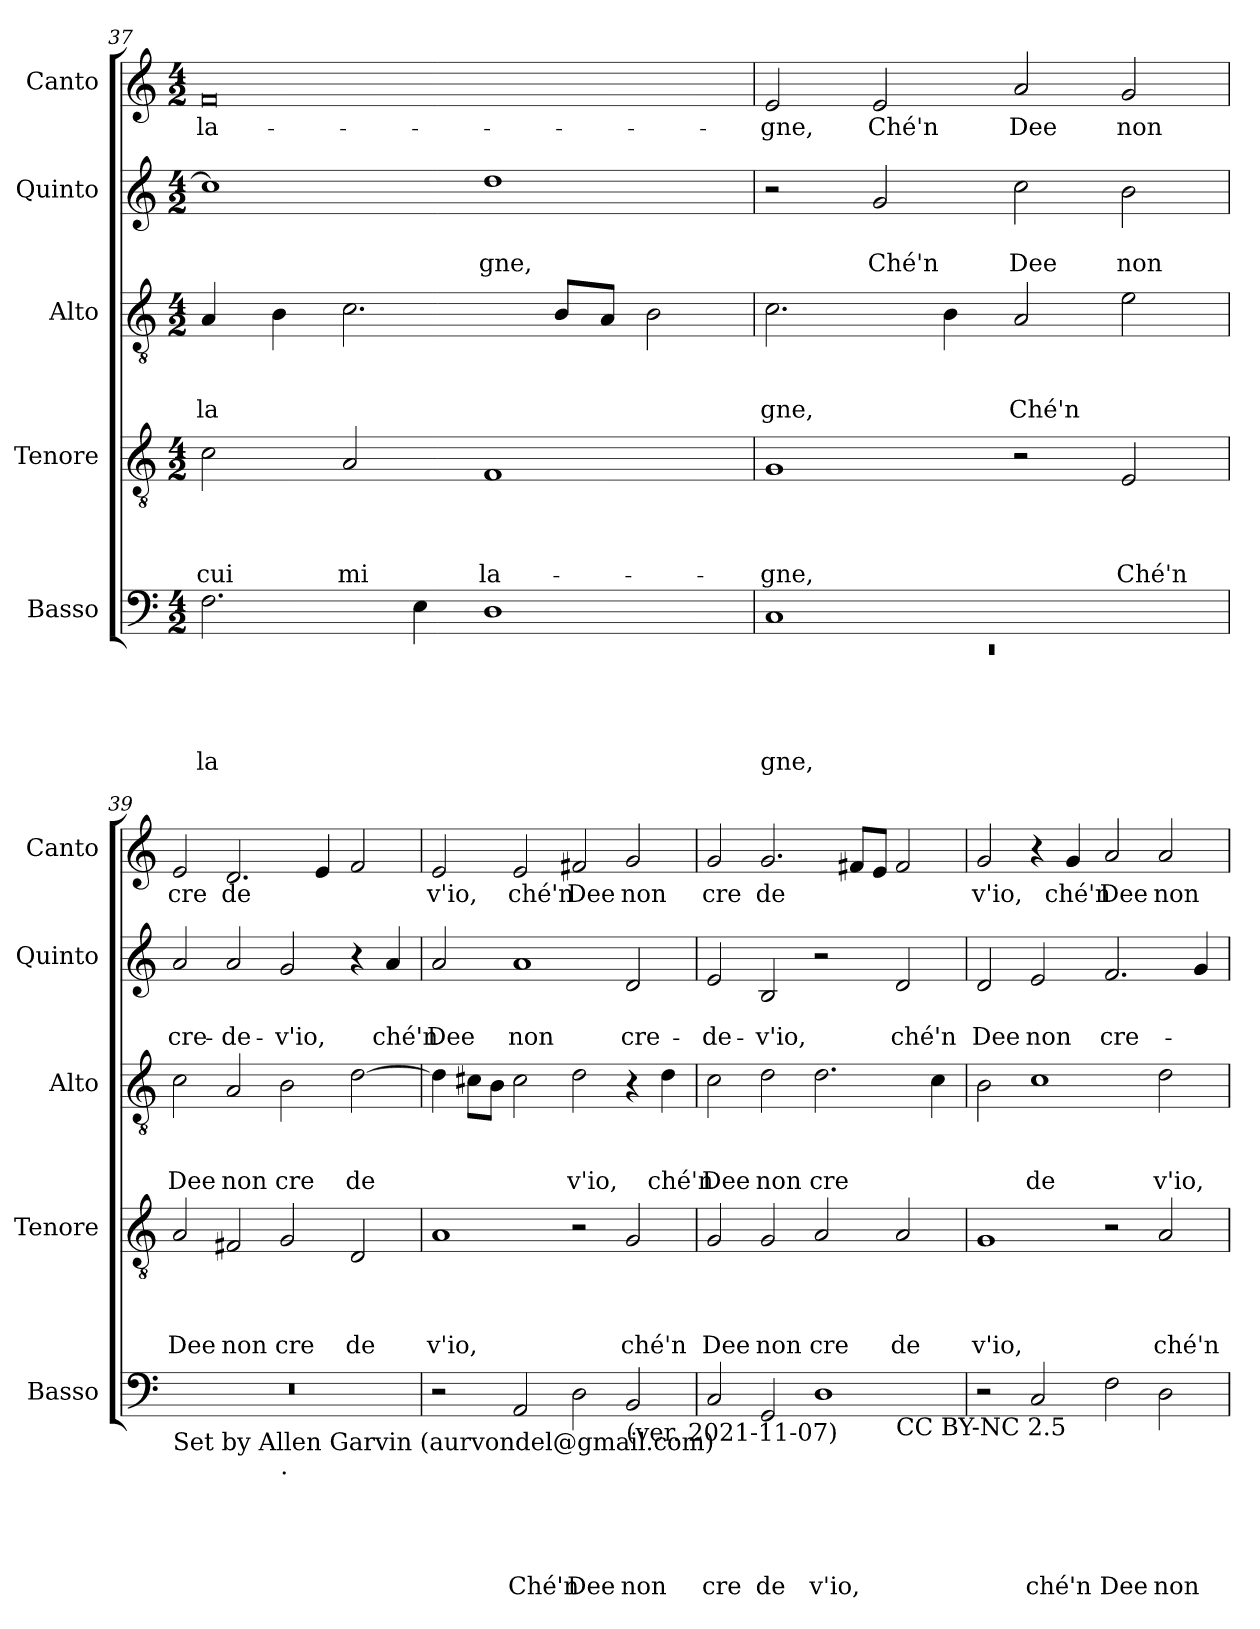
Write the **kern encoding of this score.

**kern	**text	**text	**text	**text	**text	**kern	**text	**text	**text	**text	**kern	**text	**text	**text	**kern	**text	**text	**kern	**text
*part5	*part5	*part5	*part5	*part5	*part5	*part4	*part4	*part4	*part4	*part4	*part3	*part3	*part3	*part3	*part2	*part2	*part2	*part1	*part1
*staff5	*staff5	*staff5	*staff5	*staff5	*staff5	*staff4	*staff4	*staff4	*staff4	*staff4	*staff3	*staff3	*staff3	*staff3	*staff2	*staff2	*staff2	*staff1	*staff1
*I"Basso	*	*	*	*	*	*I"Tenore	*	*	*	*	*I"Alto	*	*	*	*I"Quinto	*	*	*I"Canto	*
*I'Basso	*	*	*	*	*	*I'Tenore	*	*	*	*	*I'Alto	*	*	*	*I'Quinto	*	*	*I'Canto	*
*clefF4	*	*	*	*	*	*clefGv2	*	*	*	*	*clefGv2	*	*	*	*clefG2	*	*	*clefG2	*
*k[]	*	*	*	*	*	*k[]	*	*	*	*	*k[]	*	*	*	*k[]	*	*	*k[]	*
*C:	*	*	*	*	*	*C:	*	*	*	*	*C:	*	*	*	*C:	*	*	*C:	*
*M4/2	*	*	*	*	*	*M4/2	*	*	*	*	*M4/2	*	*	*	*M4/2	*	*	*M4/2	*
=37	=37	=37	=37	=37	=37	=37	=37	=37	=37	=37	=37	=37	=37	=37	=37	=37	=37	=37	=37
!	!	!	!	!	!LO:LY:b	!	!	!	!	!LO:LY:b	!	!	!	!LO:LY:b	!	!	!	!	!LO:LY:b
2.F\	.	.	.	.	la	2c\	.	.	.	cui	4A/	.	.	la	1cc]	.	.	0f	la-
.	.	.	.	.	.	.	.	.	.	.	4B\	.	.	.	.	.	.	.	.
!	!	!	!	!	!	!	!	!	!	!LO:LY:b	!	!	!	!	!	!	!	!	!
.	.	.	.	.	.	2A/	.	.	.	mi	2.c\	.	.	.	.	.	.	.	.
4E\	.	.	.	.	.	.	.	.	.	.	.	.	.	.	.	.	.	.	.
!	!	!	!	!	!	!	!	!	!	!LO:LY:b	!	!	!	!	!	!	!LO:LY:b	!	!
1D	.	.	.	.	.	1F	.	.	.	la-	.	.	.	.	1dd	.	-gne,	.	.
.	.	.	.	.	.	.	.	.	.	.	8B/L	.	.	.	.	.	.	.	.
.	.	.	.	.	.	.	.	.	.	.	8A/J	.	.	.	.	.	.	.	.
.	.	.	.	.	.	.	.	.	.	.	2B\	.	.	.	.	.	.	.	.
!!LO:LB:g=z
=38	=38	=38	=38	=38	=38	=38	=38	=38	=38	=38	=38	=38	=38	=38	=38	=38	=38	=38	=38
*^	*	*	*	*	*	*	*	*	*	*	*	*	*	*	*	*	*	*	*
!	!LO:N:vis=1	!	!	!	!	!LO:LY:b	!	!	!	!	!LO:LY:b	!	!	!	!LO:LY:b	!	!	!	!	!LO:LY:b
1C	0rEE	.	.	.	.	gne,	1G	.	.	.	-gne,	2.c\	.	.	gne,	2r	.	.	2e/	-gne,
!	!	!	!	!	!	!	!	!	!	!	!	!	!	!	!	!	!	!LO:LY:b	!	!LO:LY:b
.	.	.	.	.	.	.	.	.	.	.	.	.	.	.	.	2g/	.	Ché'n	2e/	Ché'n
.	.	.	.	.	.	.	.	.	.	.	.	4B\	.	.	.	.	.	.	.	.
!	!	!	!	!	!	!	!	!	!	!	!	!	!	!	!LO:LY:b	!	!	!LO:LY:b	!	!LO:LY:b
1ryy	.	.	.	.	.	.	2r	.	.	.	.	2A/	.	.	Ché'n	2cc\	.	Dee	2a/	Dee
!	!	!	!	!	!	!	!	!	!	!	!LO:LY:b	!	!	!	!	!	!	!LO:LY:b	!	!LO:LY:b
.	.	.	.	.	.	.	2E/	.	.	.	Ché'n	2e\	.	.	.	2b\	.	non	2g/	non
=39	=39	=39	=39	=39	=39	=39	=39	=39	=39	=39	=39	=39	=39	=39	=39	=39	=39	=39	=39	=39
!LO:TX:b:t=Set by Allen Garvin (aurvondel@gmail.com)	!	!	!	!	!	!	!	!	!	!	!	!	!	!	!	!	!	!	!	!
!	!	!	!	!	!	!	!	!	!	!	!LO:LY:b	!	!	!	!LO:LY:b	!	!	!LO:LY:b	!	!LO:LY:b
0r	1ryy	.	.	.	.	.	2A/	.	.	.	Dee	2c\	.	.	Dee	2a/	.	cre-	2e/	cre
!	!	!	!	!	!	!	!	!	!	!	!LO:LY:b	!	!	!	!LO:LY:b	!	!	!LO:LY:b	!	!LO:LY:b
.	.	.	.	.	.	.	2F#X/	.	.	.	non	2A/	.	.	non	2a/	.	-de-	2.d/	de
!	!LO:TX:b:t=.	!	!	!	!	!	!	!	!	!	!	!	!	!	!	!	!	!	!	!
!	!	!	!	!	!	!	!	!	!	!	!LO:LY:b	!	!	!	!LO:LY:b	!	!	!LO:LY:b	!	!
.	1ryy	.	.	.	.	.	2G/	.	.	.	cre	2B\	.	.	cre	2g/	.	-v'io,	.	.
.	.	.	.	.	.	.	.	.	.	.	.	.	.	.	.	.	.	.	4e/	.
!	!	!	!	!	!	!	!	!	!	!	!LO:LY:b	!	!	!	!LO:LY:b	!	!	!	!	!
.	.	.	.	.	.	.	2D/	.	.	.	de	[>2d\	.	.	de	4r	.	.	2f/	.
!	!	!	!	!	!	!	!	!	!	!	!	!	!	!	!	!	!	!LO:LY:b	!	!
.	.	.	.	.	.	.	.	.	.	.	.	.	.	.	.	4a/	.	ché'n	.	.
=40	=40	=40	=40	=40	=40	=40	=40	=40	=40	=40	=40	=40	=40	=40	=40	=40	=40	=40	=40	=40
!	!	!	!	!	!	!	!	!	!	!	!LO:LY:b	!	!	!	!	!	!	!LO:LY:b	!	!LO:LY:b
*v	*v	*	*	*	*	*	*	*	*	*	*	*	*	*	*	*	*	*	*	*
2r	.	.	.	.	.	1A	.	.	.	v'io,	4d\]	.	.	.	2a/	.	Dee	2e/	v'io,
.	.	.	.	.	.	.	.	.	.	.	8c#\L	.	.	.	.	.	.	.	.
.	.	.	.	.	.	.	.	.	.	.	8B\J	.	.	.	.	.	.	.	.
!	!	!	!	!	!LO:LY:b	!	!	!	!	!	!	!	!	!	!	!	!LO:LY:b	!	!LO:LY:b
2AA/	.	.	.	.	Ché'n	.	.	.	.	.	2c#\	.	.	.	1a	.	non	2e/	ché'n
!	!	!	!	!	!LO:LY:b	!	!	!	!	!	!	!	!	!LO:LY:b	!	!	!	!	!LO:LY:b
2D\	.	.	.	.	Dee	2r	.	.	.	.	2d\	.	.	v'io,	.	.	.	2f#X/	Dee
!LO:TX:b:t=(ver. 2021-11-07)	!	!	!	!	!	!	!	!	!	!	!	!	!	!	!	!	!	!	!
!	!	!	!	!	!LO:LY:b	!	!	!	!	!LO:LY:b	!	!	!	!	!	!	!LO:LY:b	!	!LO:LY:b
2BB/	.	.	.	.	non	2G/	.	.	.	ché'n	4r	.	.	.	2d/	.	cre-	2g/	non
!	!	!	!	!	!	!	!	!	!	!	!	!	!	!LO:LY:b	!	!	!	!	!
.	.	.	.	.	.	.	.	.	.	.	4d\	.	.	ché'n	.	.	.	.	.
=41	=41	=41	=41	=41	=41	=41	=41	=41	=41	=41	=41	=41	=41	=41	=41	=41	=41	=41	=41
!	!	!	!	!	!LO:LY:b	!	!	!	!	!LO:LY:b	!	!	!	!LO:LY:b	!	!	!LO:LY:b	!	!LO:LY:b
*^	*	*	*	*	*	*	*	*	*	*	*	*	*	*	*	*	*	*	*
2C/	1.ryy	.	.	.	.	cre	2G/	.	.	.	Dee	2c\	.	.	Dee	2e/	.	-de-	2g/	cre
!	!	!	!	!	!	!LO:LY:b	!	!	!	!	!LO:LY:b	!	!	!	!LO:LY:b	!	!	!LO:LY:b	!	!LO:LY:b
2GG/	.	.	.	.	.	de	2G/	.	.	.	non	2d\	.	.	non	2B/	.	-v'io,	2.g/	de
!	!	!	!	!	!	!LO:LY:b	!	!	!	!	!LO:LY:b	!	!	!	!LO:LY:b	!	!	!	!	!
1D	.	.	.	.	.	v'io,	2A/	.	.	.	cre	2.d\	.	.	cre	2r	.	.	.	.
.	.	.	.	.	.	.	.	.	.	.	.	.	.	.	.	.	.	.	8f#/L	.
.	.	.	.	.	.	.	.	.	.	.	.	.	.	.	.	.	.	.	8e/J	.
!	!LO:TX:b:t=CC BY-NC 2.5	!	!	!	!	!	!	!	!	!	!	!	!	!	!	!	!	!	!	!
!	!	!	!	!	!	!	!	!	!	!	!LO:LY:b	!	!	!	!	!	!	!LO:LY:b	!	!
.	2ryy	.	.	.	.	.	2A/	.	.	.	de	.	.	.	.	2d/	.	ché'n	2f#/	.
.	.	.	.	.	.	.	.	.	.	.	.	4c\	.	.	.	.	.	.	.	.
=42	=42	=42	=42	=42	=42	=42	=42	=42	=42	=42	=42	=42	=42	=42	=42	=42	=42	=42	=42	=42
!	!	!	!	!	!	!	!	!	!	!	!LO:LY:b	!	!	!	!	!	!	!LO:LY:b	!	!LO:LY:b
*v	*v	*	*	*	*	*	*	*	*	*	*	*	*	*	*	*	*	*	*	*
2r	.	.	.	.	.	1G	.	.	.	v'io,	2B\	.	.	.	2d/	.	Dee	2g/	v'io,
!	!	!	!	!	!LO:LY:b	!	!	!	!	!	!	!	!	!LO:LY:b	!	!	!LO:LY:b	!	!
2C/	.	.	.	.	ché'n	.	.	.	.	.	1c	.	.	de	2e/	.	non	4r	.
!	!	!	!	!	!	!	!	!	!	!	!	!	!	!	!	!	!	!	!LO:LY:b
.	.	.	.	.	.	.	.	.	.	.	.	.	.	.	.	.	.	4g/	ché'n
!	!	!	!	!	!LO:LY:b	!	!	!	!	!	!	!	!	!	!	!	!LO:LY:b	!	!LO:LY:b
2F\	.	.	.	.	Dee	2r	.	.	.	.	.	.	.	.	2.f/	.	cre-	2a/	Dee
!	!	!	!	!	!LO:LY:b	!	!	!	!	!LO:LY:b	!	!	!	!LO:LY:b	!	!	!	!	!LO:LY:b
2D\	.	.	.	.	non	2A/	.	.	.	ché'n	2d\	.	.	v'io,	.	.	.	2a/	non
.	.	.	.	.	.	.	.	.	.	.	.	.	.	.	4g/	.	.	.	.
=	=	=	=	=	=	=	=	=	=	=	=	=	=	=	=	=	=	=	=
*-	*-	*-	*-	*-	*-	*-	*-	*-	*-	*-	*-	*-	*-	*-	*-	*-	*-	*-	*-
